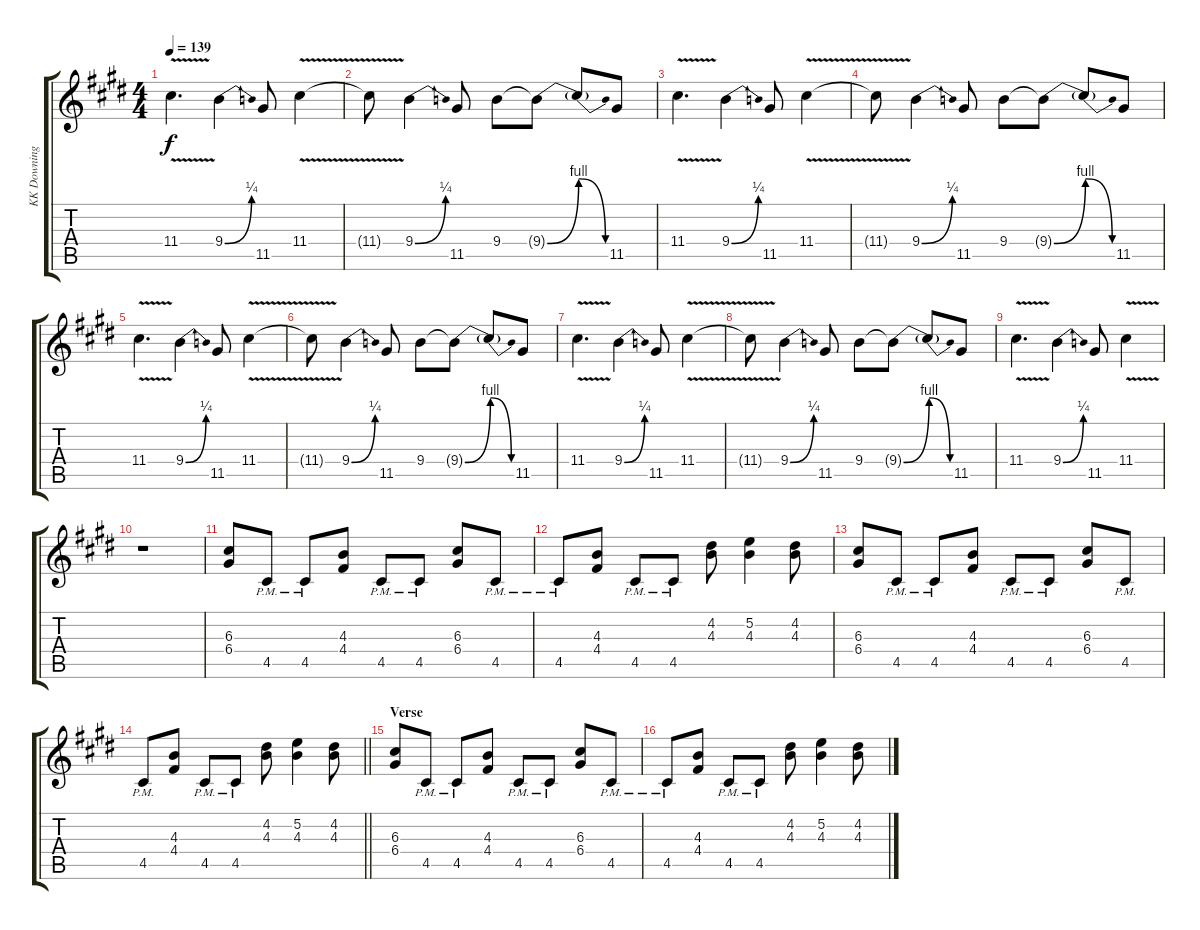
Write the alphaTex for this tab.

\track ("KK Downing" "KK Downing") {instrument distortionguitar}
\staff {score tabs}
\tuning (E4 B3 G3 D3 A2 E2) {hide}
\ts (4 4)
\tempo 139
\clef g2
\ks c#minor
11.4{v}.4{d dy f} 9.4{be (bend 0 0 60 1)}.4 11.5.8 11.4{v}.4 |
11.4{t}.8 9.4{be (bend 0 0 60 1)}.4 11.5.8 9.4.8 9.4{be (bend 0 0 60 4) t}.8 9.4{be (release 0 4 60 0) t}.8 11.5.8 |
11.4{v}.4{d} 9.4{be (bend 0 0 60 1)}.4 11.5.8 11.4{v}.4 |
11.4{t}.8 9.4{be (bend 0 0 60 1)}.4 11.5.8 9.4.8 9.4{be (bend 0 0 60 4) t}.8 9.4{be (release 0 4 60 0) t}.8 11.5.8 |
11.4{v}.4{d} 9.4{be (bend 0 0 60 1)}.4 11.5.8 11.4{v}.4 |
11.4{t}.8 9.4{be (bend 0 0 60 1)}.4 11.5.8 9.4.8 9.4{be (bend 0 0 60 4) t}.8 9.4{be (release 0 4 60 0) t}.8 11.5.8 |
11.4{v}.4{d} 9.4{be (bend 0 0 60 1)}.4 11.5.8 11.4{v}.4 |
11.4{t}.8 9.4{be (bend 0 0 60 1)}.4 11.5.8 9.4.8 9.4{be (bend 0 0 60 4) t}.8 9.4{be (release 0 4 60 0) t}.8 11.5.8 |
11.4{v}.4{d} 9.4{be (bend 0 0 60 1)}.4 11.5.8 11.4{v}.4 |
r.1 |
(6.3 6.4).8 4.5{pm}.8 4.5{pm}.8 (4.3 4.4).8 4.5{pm}.8 4.5{pm}.8 (6.3 6.4).8 4.5{pm}.8 |
4.5{pm}.8 (4.3 4.4).8 4.5{pm}.8 4.5{pm}.8 (4.2 4.3).8 (5.2 4.3).4 (4.2 4.3).8 |
(6.3 6.4).8 4.5{pm}.8 4.5{pm}.8 (4.3 4.4).8 4.5{pm}.8 4.5{pm}.8 (6.3 6.4).8 4.5{pm}.8 |
\barLineRight lightlight
4.5{pm}.8 (4.3 4.4).8 4.5{pm}.8 4.5{pm}.8 (4.2 4.3).8 (5.2 4.3).4 (4.2 4.3).8 |
\section ("" "Verse")
(6.3 6.4).8 4.5{pm}.8 4.5{pm}.8 (4.3 4.4).8 4.5{pm}.8 4.5{pm}.8 (6.3 6.4).8 4.5{pm}.8 |
4.5{pm}.8 (4.3 4.4).8 4.5{pm}.8 4.5{pm}.8 (4.2 4.3).8 (5.2 4.3).4 (4.2 4.3).8
